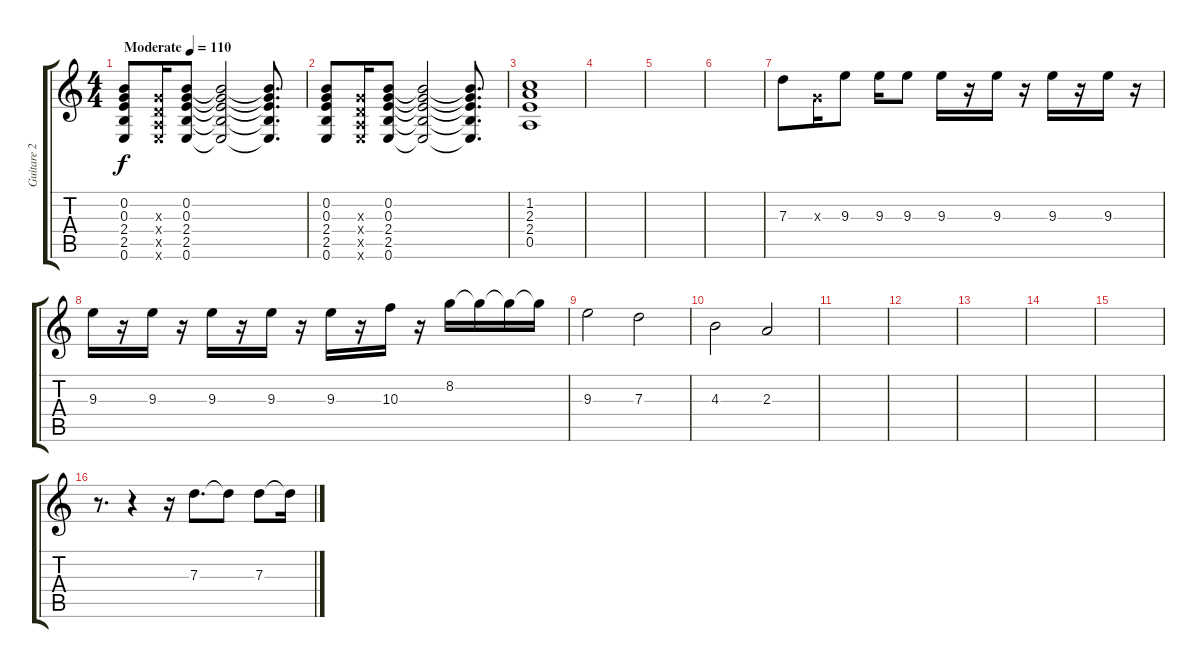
\track ("Guitare 2" "Guitare 2") {instrument electricguitarjazz}
\staff {score tabs}
\tuning (E4 B3 G3 D3 A2 E2) {hide}
\ts (4 4)
\tempo (110 "Moderate")
\clef g2
\ks c
(0.2 0.3 2.4 2.5 0.6).8{dy f instrument electricguitarjazz} (0.3{x} 0.4{x} 0.5{x} 0.6{x}).16 (0.2 0.3 2.4 2.5 0.6).8 (0.2{t} 0.3{t} 2.4{t} 2.5{t} 0.6{t}).2 (0.2{t} 0.3{t} 2.4{t} 2.5{t} 0.6{t}).8{d} |
(0.2 0.3 2.4 2.5 0.6).8 (0.3{x} 0.4{x} 0.5{x} 0.6{x}).16 (0.2 0.3 2.4 2.5 0.6).8 (0.2{t} 0.3{t} 2.4{t} 2.5{t} 0.6{t}).2 (0.2{t} 0.3{t} 2.4{t} 2.5{t} 0.6{t}).8{d} |
(1.2 2.3 2.4 0.5).1 |
|
|
|
7.3.8 0.3{x}.16 9.3.8 9.3.16 9.3.8 9.3.16 r.16 9.3.16 r.16 9.3.16 r.16 9.3.16 r.16 |
9.3.16 r.16 9.3.16 r.16 9.3.16 r.16 9.3.16 r.16 9.3.16 r.16 10.3.16 r.16 8.2.16 8.2{t}.16 8.2{t}.16 8.2{t}.16 |
9.3.2 7.3.2 |
4.3.2 2.3.2 |
|
|
|
|
|
r.8{d} r.4 r.16 7.3.8{d} 7.3{t}.8 7.3.8 7.3{sl t}.16
